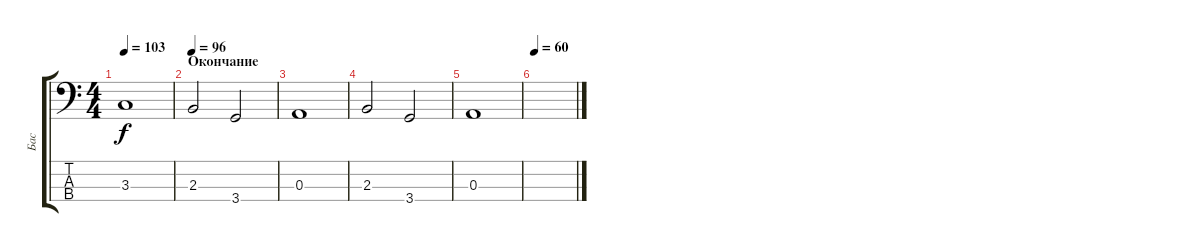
\track ("Бас" "Бас") {instrument electricbassfinger}
\staff {score tabs}
\tuning (G2 D2 A1 E1) {hide}
\ts (4 4)
\tempo 103
\clef f4
\ks c
3.3{t}.1{dy f} |
\section ("" "Окончание")
\tempo 96
2.3.2 3.4.2 |
0.3.1 |
2.3.2 3.4.2 |
0.3.1 |
\tempo 60
